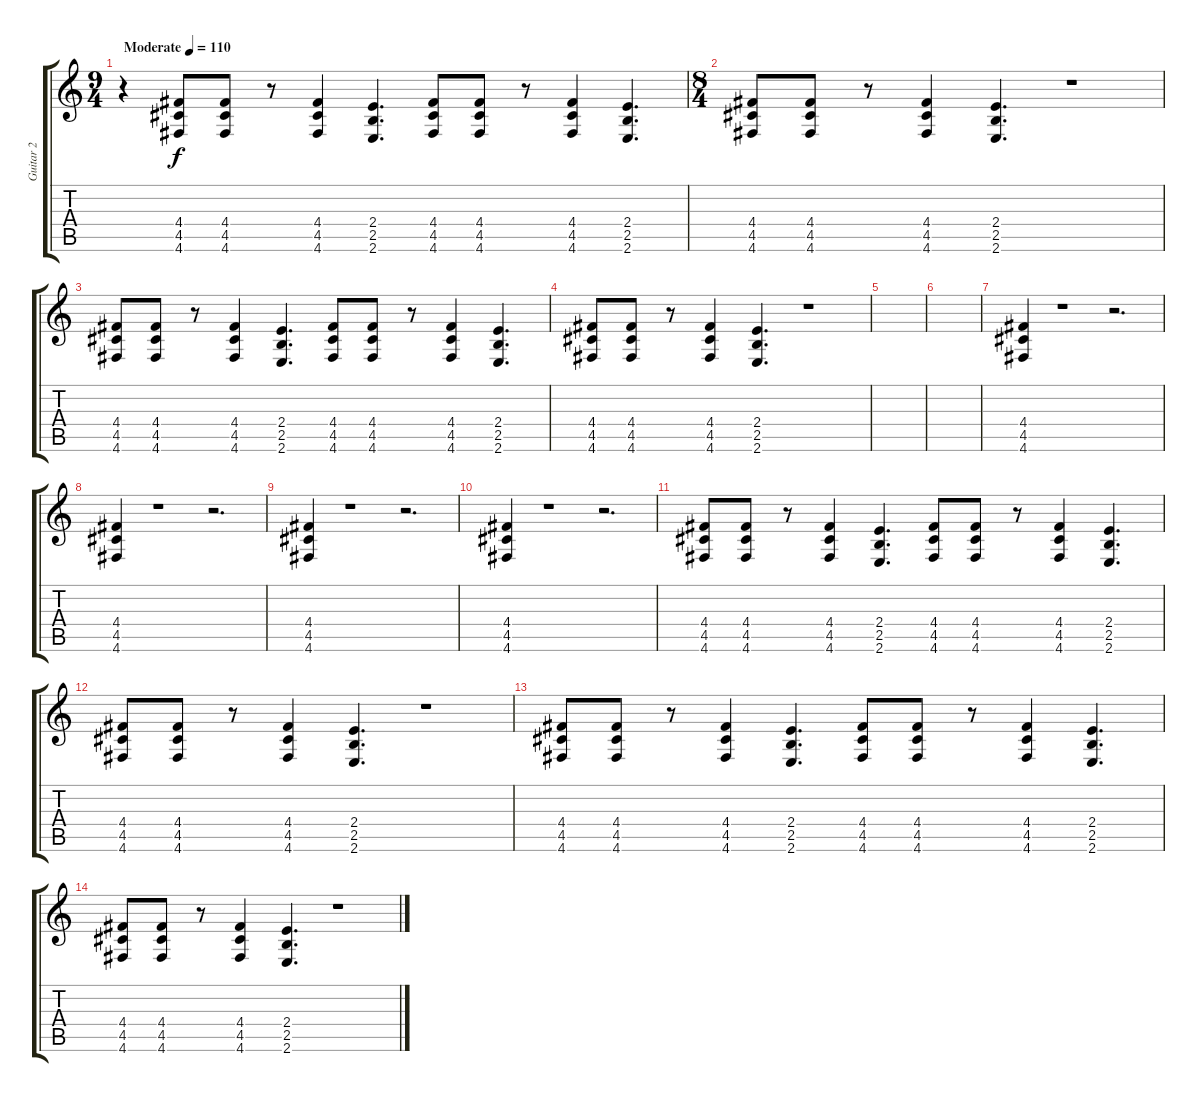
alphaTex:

\track ("Guitar 2" "Guitar 2") {instrument distortionguitar}
\staff {score tabs}
\tuning (E4 B3 G3 D3 A2 D2) {hide}
\ts (9 4)
\tempo (110 "Moderate")
\clef g2
\ks c
r.4{dy f instrument distortionguitar} (4.4 4.5 4.6).8 (4.4 4.5 4.6).8 r.8 (4.4 4.5 4.6).4 (2.4 2.5 2.6).4{d} (4.4 4.5 4.6).8 (4.4 4.5 4.6).8 r.8 (4.4 4.5 4.6).4 (2.4 2.5 2.6).4{d} |
\ts (8 4)
(4.4 4.5 4.6).8 (4.4 4.5 4.6).8 r.8 (4.4 4.5 4.6).4 (2.4 2.5 2.6).4{d} r.1 |
(4.4 4.5 4.6).8 (4.4 4.5 4.6).8 r.8 (4.4 4.5 4.6).4 (2.4 2.5 2.6).4{d} (4.4 4.5 4.6).8 (4.4 4.5 4.6).8 r.8 (4.4 4.5 4.6).4 (2.4 2.5 2.6).4{d} |
(4.4 4.5 4.6).8 (4.4 4.5 4.6).8 r.8 (4.4 4.5 4.6).4 (2.4 2.5 2.6).4{d} r.1 |
|
|
(4.4 4.5 4.6).4 r.1 r.2{d} |
(4.4 4.5 4.6).4 r.1 r.2{d} |
(4.4 4.5 4.6).4 r.1 r.2{d} |
(4.4 4.5 4.6).4 r.1 r.2{d} |
(4.4 4.5 4.6).8 (4.4 4.5 4.6).8 r.8 (4.4 4.5 4.6).4 (2.4 2.5 2.6).4{d} (4.4 4.5 4.6).8 (4.4 4.5 4.6).8 r.8 (4.4 4.5 4.6).4 (2.4 2.5 2.6).4{d} |
(4.4 4.5 4.6).8 (4.4 4.5 4.6).8 r.8 (4.4 4.5 4.6).4 (2.4 2.5 2.6).4{d} r.1 |
(4.4 4.5 4.6).8 (4.4 4.5 4.6).8 r.8 (4.4 4.5 4.6).4 (2.4 2.5 2.6).4{d} (4.4 4.5 4.6).8 (4.4 4.5 4.6).8 r.8 (4.4 4.5 4.6).4 (2.4 2.5 2.6).4{d} |
(4.4 4.5 4.6).8 (4.4 4.5 4.6).8 r.8 (4.4 4.5 4.6).4 (2.4 2.5 2.6).4{d} r.1
